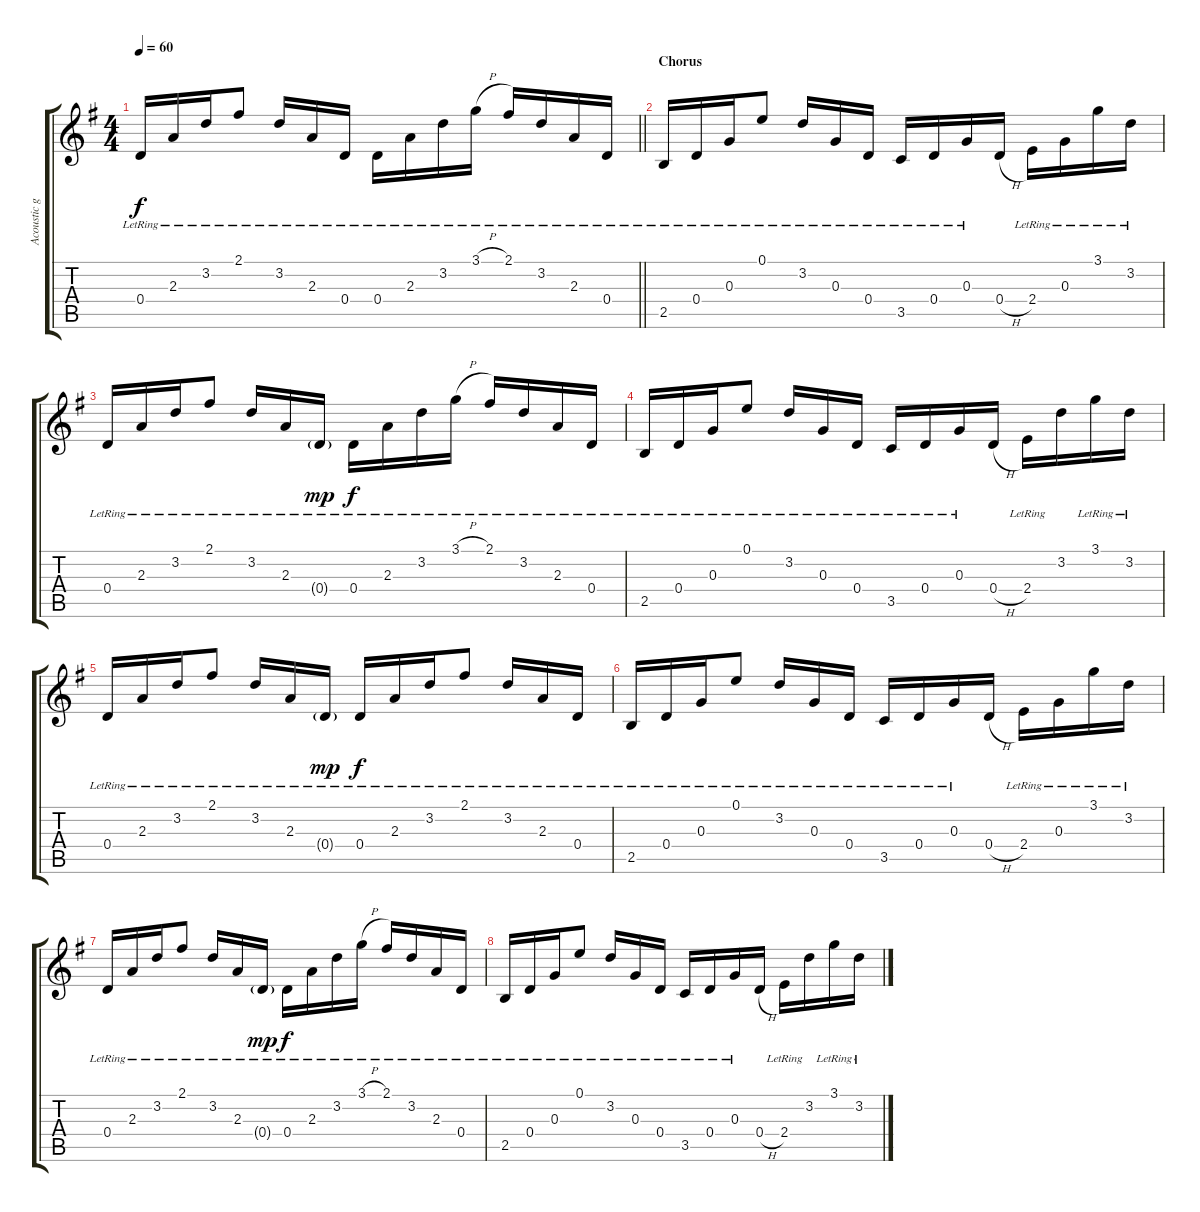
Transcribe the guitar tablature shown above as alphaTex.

\track ("Acoustic gtr." "Acoustic g") {instrument acousticguitarsteel}
\staff {score tabs}
\tuning (E4 B3 G3 D3 A2 E2) {hide}
\ts (4 4)
\tempo 60
\clef g2
\barLineRight lightlight
\ks eminor
0.4{lr}.16{dy f} 2.3{lr}.16 3.2{lr}.16 2.1{lr}.8 3.2{lr}.16 2.3{lr}.16 0.4{lr}.16 0.4{lr}.16 2.3{lr}.16 3.2{lr}.16 3.1{h lr}.16 2.1{lr}.16{balance 8} 3.2{lr}.16 2.3{lr}.16 0.4{lr}.16 |
\section ("" "Chorus")
2.5{lr}.16 0.4{lr}.16 0.3{lr}.16 0.1{lr}.8 3.2{lr}.16 0.3{lr}.16 0.4{lr}.16 3.5{lr}.16 0.4{lr}.16 0.3{lr}.16 0.4{h}.16 2.4{lr}.16 0.3{lr}.16 3.1{lr}.16 3.2{lr}.16 |
0.4{lr}.16 2.3{lr}.16 3.2{lr}.16 2.1{lr}.8 3.2{lr}.16 2.3{lr}.16 0.4{g lr}.16{dy mp} 0.4{lr}.16{dy f} 2.3{lr}.16 3.2{lr}.16 3.1{h lr}.16 2.1{lr}.16 3.2{lr}.16 2.3{lr}.16 0.4{lr}.16 |
2.5{lr}.16 0.4{lr}.16 0.3{lr}.16 0.1{lr}.8 3.2{lr}.16 0.3{lr}.16 0.4{lr}.16 3.5{lr}.16 0.4{lr}.16 0.3{lr}.16 0.4{h}.16 2.4{lr}.16 3.2.16 3.1{lr}.16 3.2{lr}.16 |
0.4{lr}.16 2.3{lr}.16 3.2{lr}.16 2.1{lr}.8 3.2{lr}.16 2.3{lr}.16 0.4{g lr}.16{dy mp} 0.4{lr}.16{dy f} 2.3{lr}.16 3.2{lr}.16 2.1{lr}.8 3.2{lr}.16 2.3{lr}.16 0.4{lr}.16 |
2.5{lr}.16 0.4{lr}.16 0.3{lr}.16 0.1{lr}.8 3.2{lr}.16 0.3{lr}.16 0.4{lr}.16 3.5{lr}.16 0.4{lr}.16 0.3{lr}.16 0.4{h}.16 2.4{lr}.16 0.3{lr}.16 3.1{lr}.16 3.2{lr}.16 |
0.4{lr}.16 2.3{lr}.16 3.2{lr}.16 2.1{lr}.8 3.2{lr}.16 2.3{lr}.16 0.4{g lr}.16{dy mp} 0.4{lr}.16{dy f} 2.3{lr}.16 3.2{lr}.16 3.1{h lr}.16 2.1{lr}.16 3.2{lr}.16 2.3{lr}.16 0.4{lr}.16 |
2.5{lr}.16 0.4{lr}.16 0.3{lr}.16 0.1{lr}.8 3.2{lr}.16 0.3{lr}.16 0.4{lr}.16 3.5{lr}.16 0.4{lr}.16 0.3{lr}.16 0.4{h}.16 2.4{lr}.16 3.2.16 3.1{lr}.16 3.2{lr}.16
